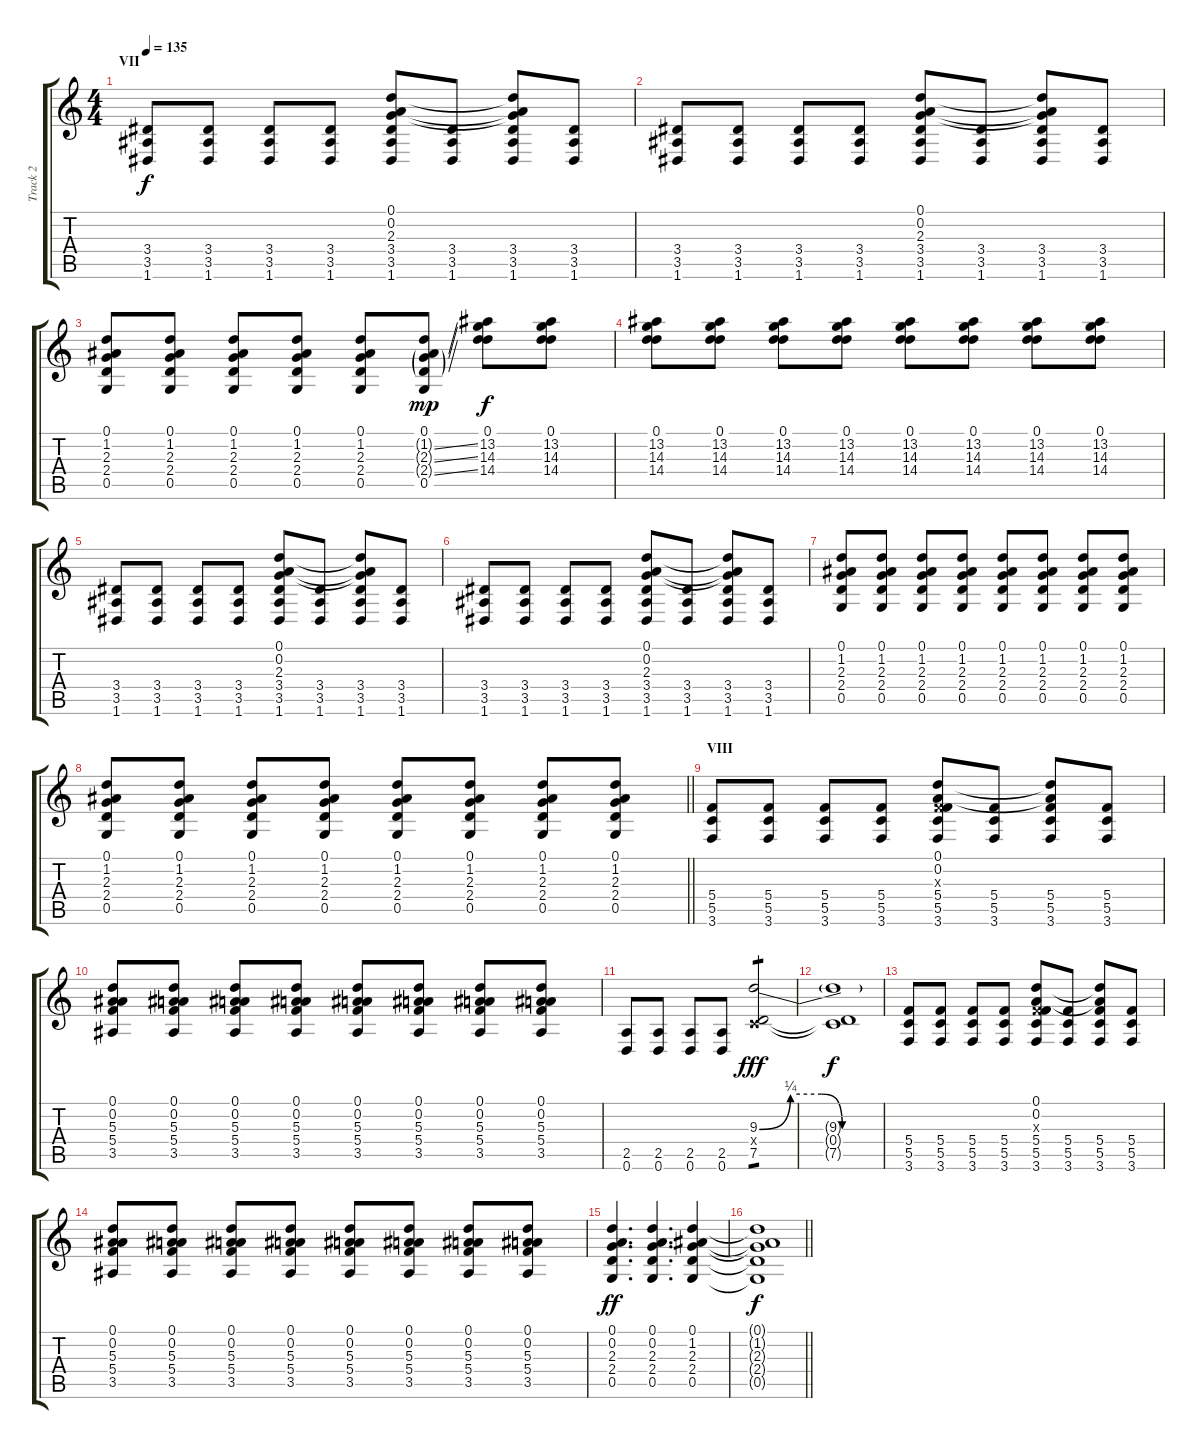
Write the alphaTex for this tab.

\track ("Track 2" "Track 2") {instrument distortionguitar}
\staff {score tabs}
\tuning (D4 A3 F3 C3 G2 D2) {hide}
\ts (4 4)
\section ("" "VII")
\tempo 135
\clef g2
\ks c
(3.4 3.5 1.6).8{dy f volume 13} (3.4 3.5 1.6).8 (3.4 3.5 1.6).8 (3.4 3.5 1.6).8 (0.1 0.2 2.3 3.4 3.5 1.6).8 (3.4 3.5 1.6).8 (0.1{t} 0.2{t} 2.3{t} 3.4 3.5 1.6).8 (3.4 3.5 1.6).8 |
(3.4 3.5 1.6).8 (3.4 3.5 1.6).8 (3.4 3.5 1.6).8 (3.4 3.5 1.6).8 (0.1 0.2 2.3 3.4 3.5 1.6).8 (3.4 3.5 1.6).8 (0.1{t} 0.2{t} 2.3{t} 3.4 3.5 1.6).8 (3.4 3.5 1.6).8 |
(0.1 1.2 2.3 2.4 0.5).8 (0.1 1.2 2.3 2.4 0.5).8 (0.1 1.2 2.3 2.4 0.5).8 (0.1 1.2 2.3 2.4 0.5).8 (0.1 1.2 2.3 2.4 0.5).8 (0.1 1.2{ss g} 2.3{ss g} 2.4{ss g} 0.5).8{dy mp} (0.1 13.2 14.3 14.4).8{dy f} (0.1 13.2 14.3 14.4).8 |
(0.1 13.2 14.3 14.4).8 (0.1 13.2 14.3 14.4).8 (0.1 13.2 14.3 14.4).8 (0.1 13.2 14.3 14.4).8 (0.1 13.2 14.3 14.4).8 (0.1 13.2 14.3 14.4).8 (0.1 13.2 14.3 14.4).8 (0.1 13.2 14.3 14.4).8 |
(3.4 3.5 1.6).8 (3.4 3.5 1.6).8 (3.4 3.5 1.6).8 (3.4 3.5 1.6).8 (0.1 0.2 2.3 3.4 3.5 1.6).8 (3.4 3.5 1.6).8 (0.1{t} 0.2{t} 2.3{t} 3.4 3.5 1.6).8 (3.4 3.5 1.6).8 |
(3.4 3.5 1.6).8 (3.4 3.5 1.6).8 (3.4 3.5 1.6).8 (3.4 3.5 1.6).8 (0.1 0.2 2.3 3.4 3.5 1.6).8 (3.4 3.5 1.6).8 (0.1{t} 0.2{t} 2.3{t} 3.4 3.5 1.6).8 (3.4 3.5 1.6).8 |
(0.1 1.2 2.3 2.4 0.5).8 (0.1 1.2 2.3 2.4 0.5).8 (0.1 1.2 2.3 2.4 0.5).8 (0.1 1.2 2.3 2.4 0.5).8 (0.1 1.2 2.3 2.4 0.5).8 (0.1 1.2 2.3 2.4 0.5).8 (0.1 1.2 2.3 2.4 0.5).8 (0.1 1.2 2.3 2.4 0.5).8 |
\barLineRight lightlight
(0.1 1.2 2.3 2.4 0.5).8 (0.1 1.2 2.3 2.4 0.5).8 (0.1 1.2 2.3 2.4 0.5).8 (0.1 1.2 2.3 2.4 0.5).8 (0.1 1.2 2.3 2.4 0.5).8 (0.1 1.2 2.3 2.4 0.5).8 (0.1 1.2 2.3 2.4 0.5).8 (0.1 1.2 2.3 2.4 0.5).8 |
\section ("" "VIII")
(5.4 5.5 3.6).8 (5.4 5.5 3.6).8 (5.4 5.5 3.6).8 (5.4 5.5 3.6).8 (0.1 0.2 0.3{x} 5.4 5.5 3.6).8 (5.4 5.5 3.6).8 (0.1{t} 0.2{t} 5.4 5.5 3.6).8 (5.4 5.5 3.6).8 |
(0.1 0.2 5.3 5.4 3.5).8 (0.1 0.2 5.3 5.4 3.5).8 (0.1 0.2 5.3 5.4 3.5).8 (0.1 0.2 5.3 5.4 3.5).8 (0.1 0.2 5.3 5.4 3.5).8 (0.1 0.2 5.3 5.4 3.5).8 (0.1 0.2 5.3 5.4 3.5).8 (0.1 0.2 5.3 5.4 3.5).8 |
(2.5 0.6).8 (2.5 0.6).8 (2.5 0.6).8 (2.5 0.6).8 (9.3{be (custom 0 0 15 1 30 1 40 0 60 0)} 0.4{x} 7.5).2{tp 1 dy fff} |
(9.3{t} 0.4{t} 7.5{t}).1{dy f} |
(5.4 5.5 3.6).8 (5.4 5.5 3.6).8 (5.4 5.5 3.6).8 (5.4 5.5 3.6).8 (0.1 0.2 0.3{x} 5.4 5.5 3.6).8 (5.4 5.5 3.6).8 (0.1{t} 0.2{t} 5.4 5.5 3.6).8 (5.4 5.5 3.6).8 |
(0.1 0.2 5.3 5.4 3.5).8 (0.1 0.2 5.3 5.4 3.5).8 (0.1 0.2 5.3 5.4 3.5).8 (0.1 0.2 5.3 5.4 3.5).8 (0.1 0.2 5.3 5.4 3.5).8 (0.1 0.2 5.3 5.4 3.5).8 (0.1 0.2 5.3 5.4 3.5).8 (0.1 0.2 5.3 5.4 3.5).8 |
(0.1 0.2 2.3 2.4 0.5).4{d dy ff} (0.1 0.2 2.3 2.4 0.5).4{d} (0.1 1.2 2.3 2.4 0.5).4 |
\barLineRight lightlight
(0.1{t} 1.2{t} 2.3{t} 2.4{t} 0.5{t}).1{dy f}
